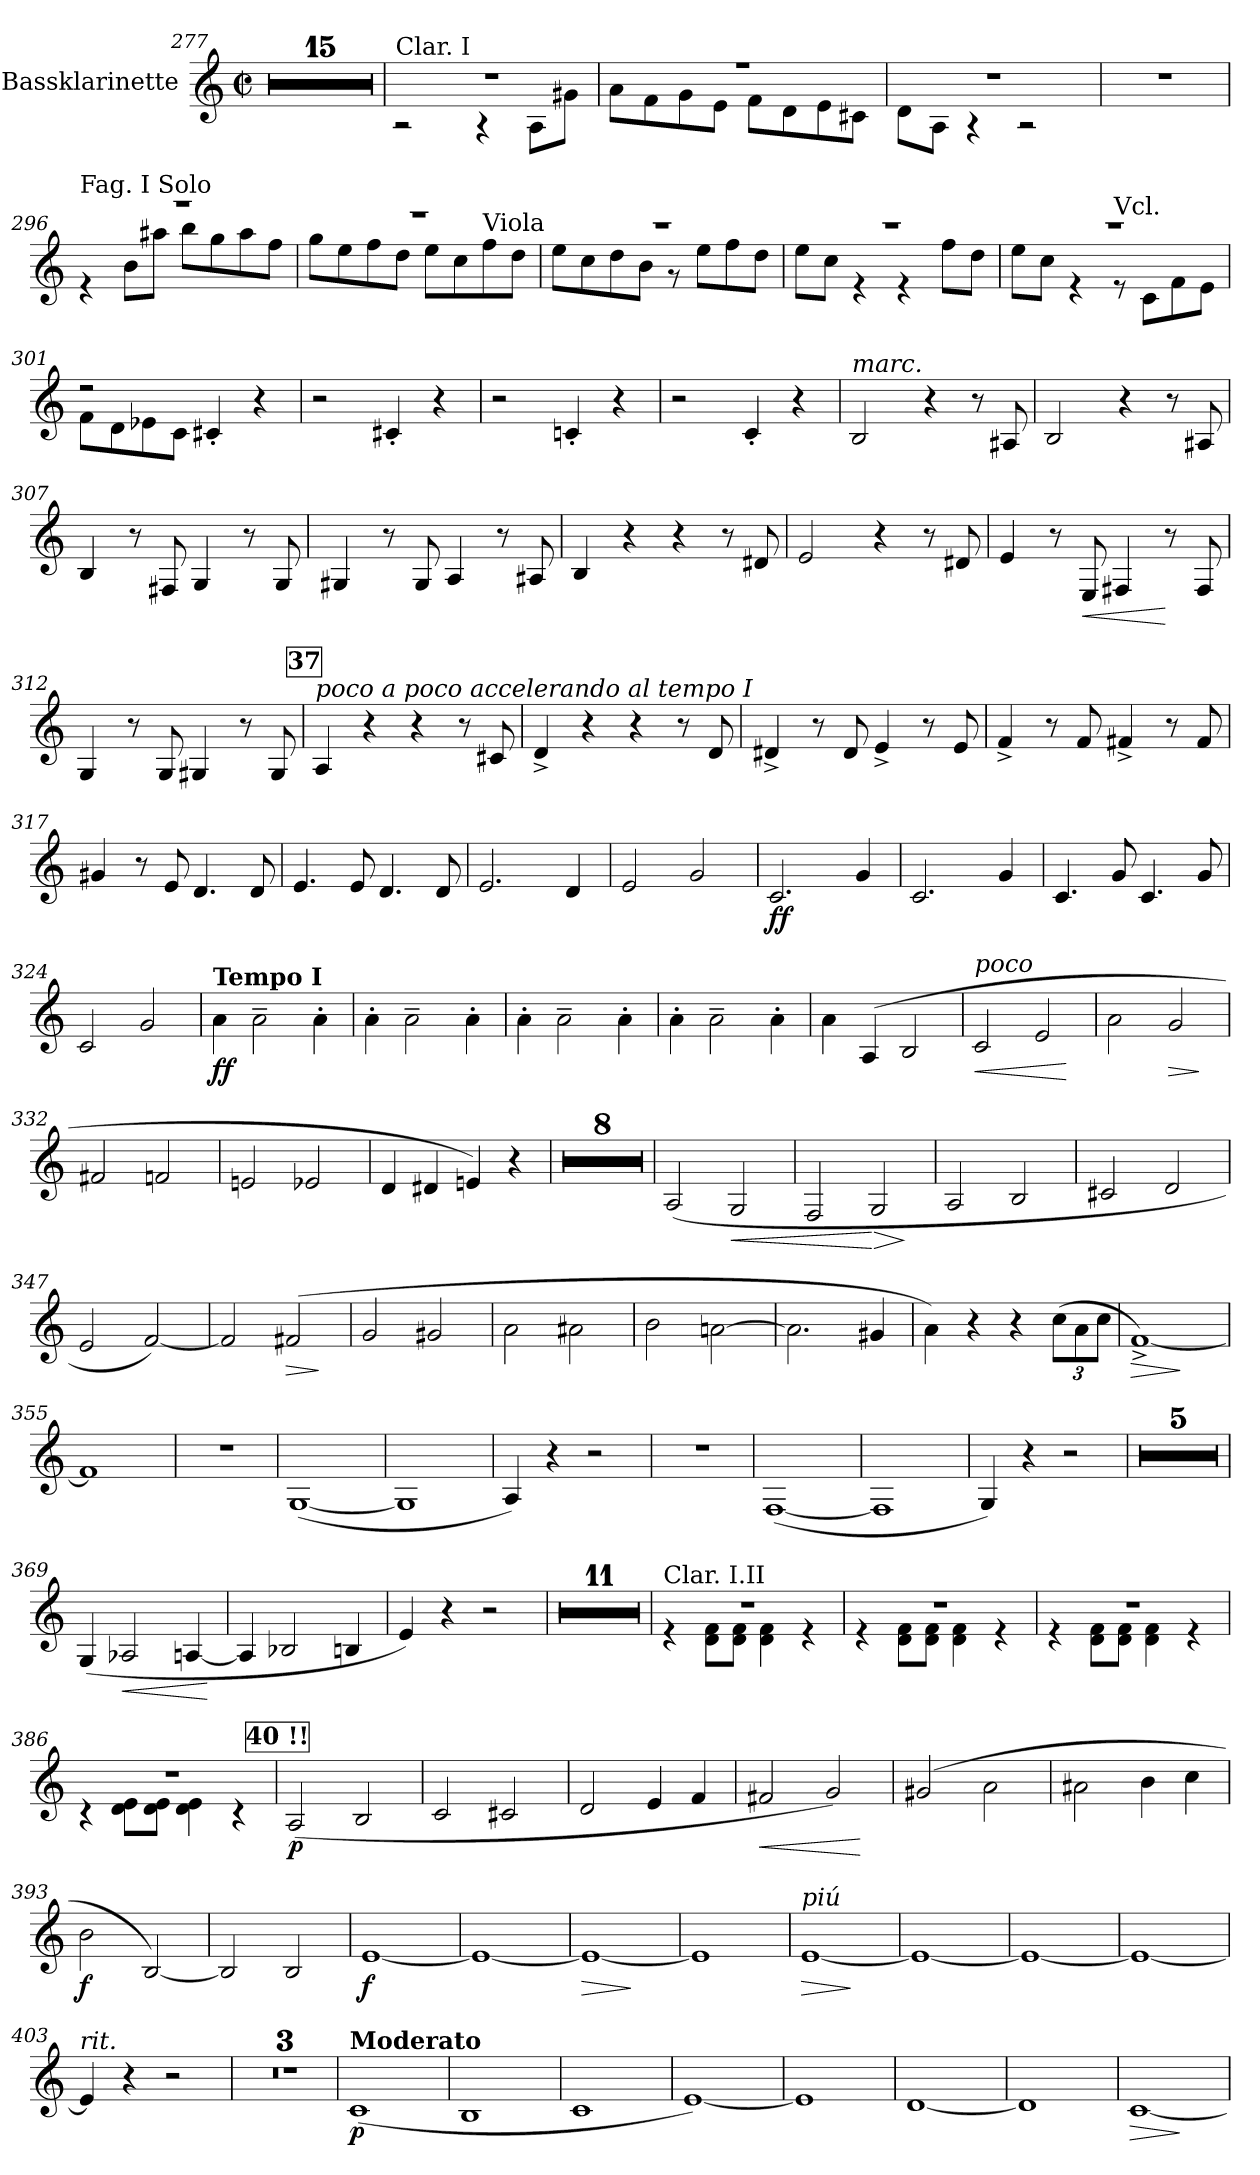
**kern	**dynam
*part1	*part1
*staff1	*staff1
*I"Bassklarinette	*
*I'B. Kl.	*
*clefG2	*
*ITrd8c14	*
*k[]	*
*M2/2	*
*met(c|)	*
=277	=277
1r	.
=278	=278
1r	.
=279	=279
1r	.
=280	=280
1r	.
=281	=281
1r	.
=282	=282
1r	.
=283	=283
1r	.
=284	=284
1r	.
=285	=285
1r	.
=286	=286
1r	.
=287	=287
1r	.
=288	=288
1r	.
=289	=289
1r	.
=290	=290
1r	.
=291	=291
1r	.
=292	=292
*^	*
!LO:TX:a:t=Clar. I	!	!
1r	2r	.
.	4r	.
.	8AA!\L	.
.	8G#X!\J	.
=293	=293	=293
1r	8A!\L	.
.	8F!\	.
.	8G!\	.
.	8E!\J	.
.	8F!\L	.
.	8D!\	.
.	8E!\	.
.	8C#X!\J	.
=294	=294	=294
1r	8D!\L	.
.	8AA!\J	.
.	4r	.
.	2r	.
*v	*v	*
=295	=295
1r	.
!!LO:LB:g=z
=296	=296
*^	*
!LO:TX:a:t=Fag. I Solo	!	!
1r	4r	.
.	8B!\L	.
.	8a#X!\J	.
.	8b!\L	.
.	8g!\	.
.	8a#!\	.
.	8f!\J	.
=297	=297	=297
1r	8g!\L	.
.	8e!\	.
.	8f!\	.
.	8d!\J	.
.	8e!\L	.
.	8c!\	.
!	!LO:TX:a:t=Viola	!
.	8f!\	.
.	8d!\J	.
=298	=298	=298
1r	8e!\L	.
.	8c!\	.
.	8d!\	.
.	8B!\J	.
.	8r	.
.	8e!\L	.
.	8f!\	.
.	8d!\J	.
=299	=299	=299
1r	8e!\L	.
.	8c!\J	.
.	4r	.
.	4r	.
.	8f!\L	.
.	8d!\J	.
=300	=300	=300
1r	8e!\L	.
.	8c!\J	.
.	4r	.
!	!LO:TX:a:t=Vcl.	!
.	8r	.
.	8C!\L	.
.	8F!\	.
.	8E!\J	.
=301	=301	=301
2r	8F!\L	.
.	8D!\	.
.	8E-X!\	.
.	8C!\J	.
!	!	!LO:DY:b
4C#X'/	2ryy	other-dynamics
4r	.	.
*v	*v	*
!!LO:LB:g=z
=302	=302
2r	.
4C#X'/	.
4r	.
=303	=303
2r	.
4Cn'/	.
4r	.
=304	=304
2r	.
4C'/	.
4r	.
=305	=305
!LO:TX:a:i:t=marc.	!
!	!LO:DY:b
2BB/	other-dynamics
4r	.
8r	.
8AA#X/	.
=306	=306
2BB/	.
4r	.
8r	.
8AA#X/	.
=307	=307
4BB/	.
8r	.
8FF#X/	.
4GG/	.
8r	.
8GG/	.
=308	=308
4GG#X/	.
8r	.
8GG#/	.
4AA/	.
8r	.
8AA#X/	.
!!LO:LB:g=z
=309	=309
4BB/	.
4r	.
4r	.
8r	.
8D#X/	.
=310	=310
2E/	.
4r	.
8r	.
8D#X/	.
=311	=311
4E/	.
8r	.
!	!LO:HP:b
8EE/	<
4FF#X/	.
8r	[
8FF#/	.
=312	=312
4GG/	.
8r	.
8GG/	.
4GG#X/	.
8r	.
8GG#/	.
!!LO:REH:place=s1:a:B:fs=12:t=37
=313	=313
!LO:TX:a:i:t=poco a poco accelerando al tempo I	!
!	!LO:DY:b
4AA/	other-dynamics
4r	.
4r	.
8r	.
8C#X/	.
=314	=314
4D^/	.
4r	.
4r	.
8r	.
8D/	.
!!LO:LB:g=z
=315	=315
4D#X^/	.
8r	.
8D#/	.
4E^/	.
8r	.
8E/	.
=316	=316
4F^/	.
8r	.
8F/	.
4F#X^/	.
8r	.
8F#/	.
=317	=317
4G#X/	.
8r	.
8E/	.
4.D/	.
8D/	.
=318	=318
4.E/	.
8E/	.
4.D/	.
8D/	.
=319	=319
2.E/	.
4D/	.
=320	=320
2E/	.
2G/	.
=321	=321
!	!LO:DY:b
2.C/	ff
4G/	.
=322	=322
2.C/	.
4G/	.
!!LO:LB:g=z
=323	=323
4.C/	.
8G/	.
4.C/	.
8G/	.
=324	=324
2C/	.
2G/	.
=325	=325
!LO:TX:a:B:t=Tempo I	!
!	!LO:DY:b
4A\	ff
2A~\	.
4A'\	.
=326	=326
4A'\	.
2A~\	.
4A'\	.
=327	=327
4A'\	.
2A~\	.
4A'\	.
=328	=328
4A'\	.
2A~\	.
4A'\	.
=329	=329
4A\	.
!	!LO:DY:b
(4AA/	other-dynamics
2BB/	.
=330	=330
!LO:TX:a:i:t=poco	!
!	!LO:HP:b
2C/	<
2E/	.
.	[
=331	=331
2A\	.
!	!LO:HP:b
2G/	>
.	]
=332	=332
2F#X/	.
2Fn/	.
!!LO:LB:g=z
=333	=333
2En/	.
2E-X/	.
=334	=334
4D/	.
4D#X/	.
!	!LO:DY:b
4En/)	other-dynamics
4r	.
=335	=335
1r	.
=336	=336
1r	.
=337	=337
1r	.
=338	=338
1r	.
=339	=339
1r	.
=340	=340
1r	.
=341	=341
1r	.
=342	=342
1r	.
!!LO:PB:g=z
=343	=343
!	!LO:DY:b
(2AA/	other-dynamics
!	!LO:HP:b
2GG/	<
=344	=344
2FF/	.
!	!LO:HP:n=1:b
2GG/	[ >
.	]
=345	=345
!	!LO:DY:b
2AA/	other-dynamics
2BB/	.
=346	=346
2C#X/	.
2D/	.
=347	=347
2E/	.
[2F/)	.
=348	=348
2F/]	.
!	!LO:HP:b
(2F#X/	>
.	]
=349	=349
2G/	.
2G#X/	.
=350	=350
2A\	.
2A#X\	.
=351	=351
2B\	.
[2An\	.
=352	=352
2.A\]	.
4G#X/	.
=353	=353
!	!LO:DY:b
4A\)	other-dynamics
4r	.
4r	.
*Xbrackettup	*
!	!LO:DY:b
(12c\L	other-dynamics
12A\	.
12c\J	.
!!LO:LB:g=z
=354	=354
!	!LO:HP:b
[1F^)	>
.	]
=355	=355
!	!LO:DY:b
1F]	other-dynamics
=356	=356
1r	.
=357	=357
!	!LO:DY:b
([1GG	other-dynamics
=358	=358
1GG]	.
=359	=359
4AA/)	.
4r	.
2r	.
=360	=360
1r	.
=361	=361
!	!LO:DY:b
([1FF	other-dynamics
=362	=362
1FF]	.
=363	=363
4GG/)	.
4r	.
2r	.
=364	=364
1r	.
=365	=365
1r	.
=366	=366
1r	.
=367	=367
1r	.
=368	=368
1r	.
=369	=369
!	!LO:DY:b
(4GG/	other-dynamics
!	!LO:HP:b
2AA-X/	<
[4AAn/	.
.	[
!!LO:LB:g=z
=370	=370
4AA/]	.
2BB-X/	.
4BBn/	.
=371	=371
!	!LO:DY:b
4E/)	other-dynamics
4r	.
2r	.
=372	=372
1r	.
=373	=373
1r	.
=374	=374
1r	.
=375	=375
1r	.
=376	=376
1r	.
=377	=377
1r	.
=378	=378
1r	.
=379	=379
1r	.
=380	=380
1r	.
=381	=381
1r	.
=382	=382
1r	.
=383	=383
*^	*
!LO:TX:a:t=Clar. I.II	!	!
1r	4r	.
.	8D!\ 8F!\L	.
.	8D!\ 8F!\J	.
.	4D!\ 4F!\	.
.	4r	.
=384	=384	=384
1r	4r	.
.	8D!\ 8F!\L	.
.	8D!\ 8F!\J	.
.	4D!\ 4F!\	.
.	4r	.
=385	=385	=385
1r	4r	.
.	8D!\ 8F!\L	.
.	8D!\ 8F!\J	.
.	4D!\ 4F!\	.
.	4r	.
=386	=386	=386
1r	4r	.
.	8D!\ 8E!\L	.
.	8D!\ 8E!\J	.
.	4D!\ 4E!\	.
.	4r	.
!!LO:REH:place=s1:a:B:fs=12:t=40	!!
=387	=387	=387
!	!	!LO:DY:b
*v	*v	*
(2AA/	p
2BB/	.
=388	=388
2C/	.
2C#X/	.
!!LO:LB:g=z
=389	=389
2D/	.
4E/	.
4F/	.
=390	=390
!	!LO:HP:b
2F#X/	<
2G/)	.
.	[
=391	=391
(2G#X/	.
2A\	.
=392	=392
2A#X\	.
4B\	.
4c\	.
=393	=393
!	!LO:DY:b
2B\	f
[2BB/)	.
=394	=394
2BB/]	.
2BB/	.
=395	=395
!	!LO:DY:b
[1E	f
=396	=396
1E_	.
=397	=397
!	!LO:HP:b
1E_	>
.	]
=398	=398
1E]	.
=399	=399
!LO:TX:a:i:t=piú	!
!	!LO:HP:b
[1E	>
.	]
=400	=400
1E_	.
=401	=401
1E_	.
!!LO:LB:g=z
=402	=402
1E_	.
=403	=403
!LO:TX:a:i:t=rit.	!
!	!LO:DY:b
4E/]	other-dynamics
4r	.
2r	.
=404	=404
1r	.
=405	=405
1r	.
=406	=406
1r	.
=407	=407
!LO:TX:a:B:t=Moderato	!
!	!LO:DY:b
(1C	p
=408	=408
1BB	.
=409	=409
1C	.
=410	=410
[1E)	.
=411	=411
1E]	.
=412	=412
[1D	.
=413	=413
1D]	.
=414	=414
!	!LO:HP:b
[1C	>
.	]
=	=
*-	*-
